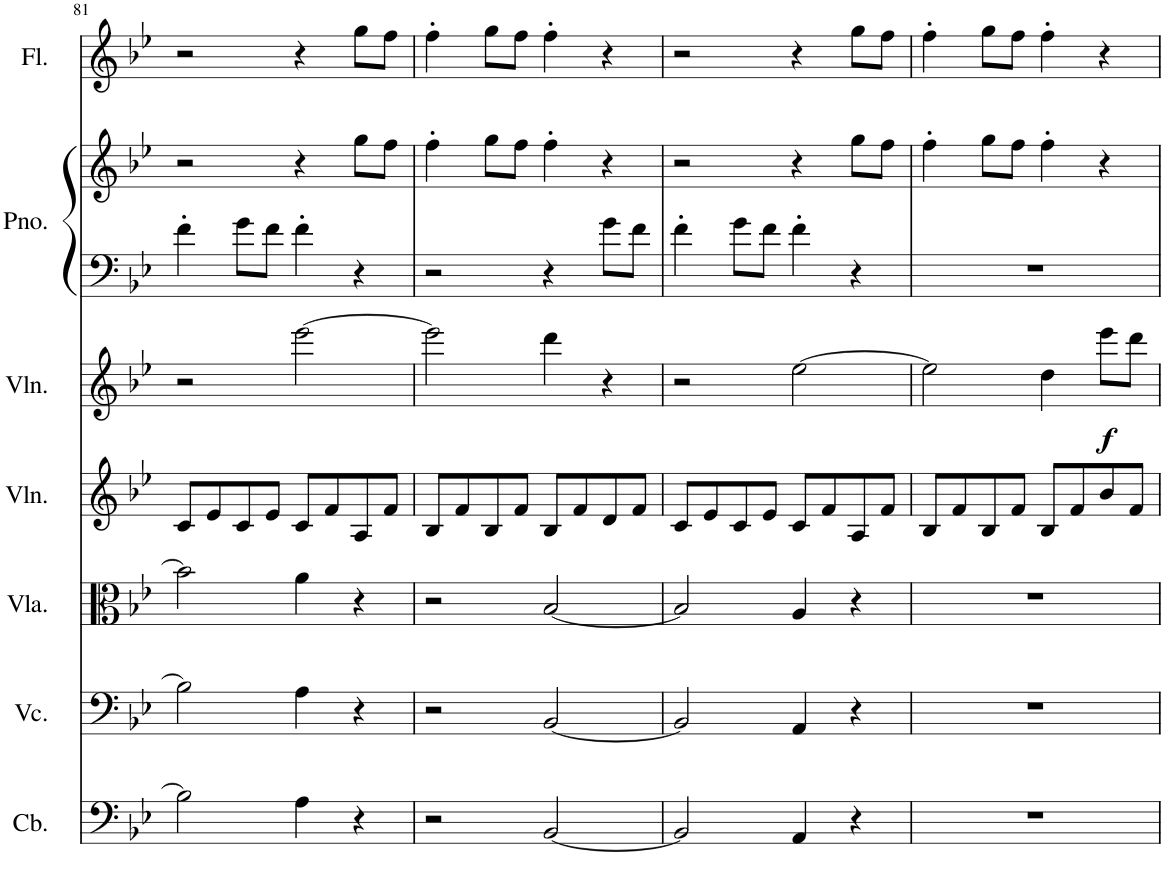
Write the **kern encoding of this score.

**kern	**kern	**kern	**kern	**kern	**dynam	**kern	**kern	**kern
*part7	*part6	*part5	*part4	*part3	*part3	*part2	*part2	*part1
*staff8	*staff7	*staff6	*staff5	*staff4	*staff4	*staff3	*staff2	*staff1
*I"Contrabass	*I"Violoncello	*I"Viola	*I"Violin	*I"Violin	*	*I"Piano	*	*I"Flute
*I'Cb.	*I'Vc.	*I'Vla.	*I'Vln.	*I'Vln.	*	*I'Pno.	*	*I'Fl.
!!LO:PB:g=z
*clefF4	*clefF4	*clefC3	*clefG2	*clefG2	*	*clefF4	*clefG2	*clefG2
*Trd7c12	*	*	*	*	*	*	*	*
*k[b-e-]	*k[b-e-]	*k[b-e-]	*k[b-e-]	*k[b-e-]	*	*k[b-e-]	*k[b-e-]	*k[b-e-]
*M2/2	*M2/2	*M2/2	*M2/2	*M2/2	*	*M2/2	*M2/2	*M2/2
*met(c|)	*met(c|)	*met(c|)	*met(c|)	*met(c|)	*	*met(c|)	*met(c|)	*met(c|)
=81	=81	=81	=81	=81	=81	=81	=81	=81
2B-\]	2B-\]	2b-\]	8c/L	2r	.	4f'\	2r	2r
.	.	.	8e-/	.	.	.	.	.
.	.	.	8c/	.	.	8g\L	.	.
.	.	.	8e-/J	.	.	8f\J	.	.
4A\	4A\	4a\	8c/L	[2eee-\	.	4f'\	4r	4r
.	.	.	8f/	.	.	.	.	.
4r	4r	4r	8A/	.	.	4r	8gg\L	8gg\L
.	.	.	8f/J	.	.	.	8ff\J	8ff\J
=82	=82	=82	=82	=82	=82	=82	=82	=82
2r	2r	2r	8B-/L	2eee-\]	.	2r	4ff'\	4ff'\
.	.	.	8f/	.	.	.	.	.
.	.	.	8B-/	.	.	.	8gg\L	8gg\L
.	.	.	8f/J	.	.	.	8ff\J	8ff\J
[2BB-/	[2BB-/	[2B-/	8B-/L	4ddd\	.	4r	4ff'\	4ff'\
.	.	.	8f/	.	.	.	.	.
.	.	.	8d/	4r	.	8g\L	4r	4r
.	.	.	8f/J	.	.	8f\J	.	.
=83	=83	=83	=83	=83	=83	=83	=83	=83
2BB-/]	2BB-/]	2B-/]	8c/L	2r	.	4f'\	2r	2r
.	.	.	8e-/	.	.	.	.	.
.	.	.	8c/	.	.	8g\L	.	.
.	.	.	8e-/J	.	.	8f\J	.	.
4AA/	4AA/	4A/	8c/L	[2ee-\	.	4f'\	4r	4r
.	.	.	8f/	.	.	.	.	.
4r	4r	4r	8A/	.	.	4r	8gg\L	8gg\L
.	.	.	8f/J	.	.	.	8ff\J	8ff\J
=84	=84	=84	=84	=84	=84	=84	=84	=84
1r	1r	1r	8B-/L	2ee-\]	.	1r	4ff'\	4ff'\
.	.	.	8f/	.	.	.	.	.
.	.	.	8B-/	.	.	.	8gg\L	8gg\L
.	.	.	8f/J	.	.	.	8ff\J	8ff\J
.	.	.	8B-/L	4dd\	.	.	4ff'\	4ff'\
.	.	.	8f/	.	.	.	.	.
!	!	!	!	!	!LO:DY:b	!	!	!
.	.	.	8b-/	8eee-\L	f	.	4r	4r
.	.	.	8f/J	8ddd\J	.	.	.	.
=	=	=	=	=	=	=	=	=
*-	*-	*-	*-	*-	*-	*-	*-	*-
